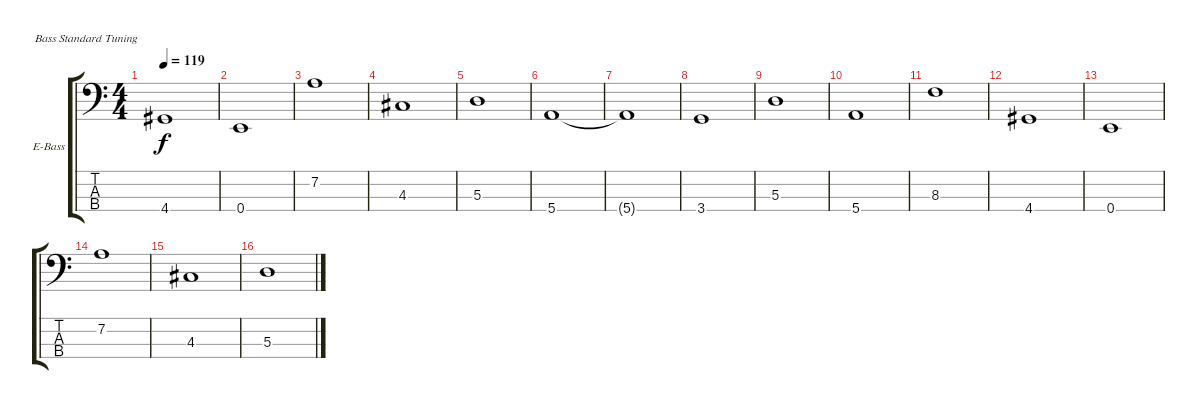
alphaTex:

\defaultSystemsLayout 4
\bracketExtendMode groupsimilarinstruments
\firstSystemTrackNameOrientation horizontal
\otherSystemsTrackNameOrientation horizontal
\track ("Electric Bass" "E-Bass") {instrument electricbassfinger}
\staff {score tabs}
\tuning (G2 D2 A1 E1)
\ts (4 4)
\tempo 119
\clef f4
\ks c
4.4.1{dy f} |
0.4.1 |
7.2.1 |
4.3.1 |
5.3.1 |
5.4.1 |
5.4{t}.1 |
3.4.1 |
5.3.1 |
5.4.1 |
8.3.1 |
4.4.1 |
0.4.1 |
7.2.1 |
4.3.1 |
5.3.1
